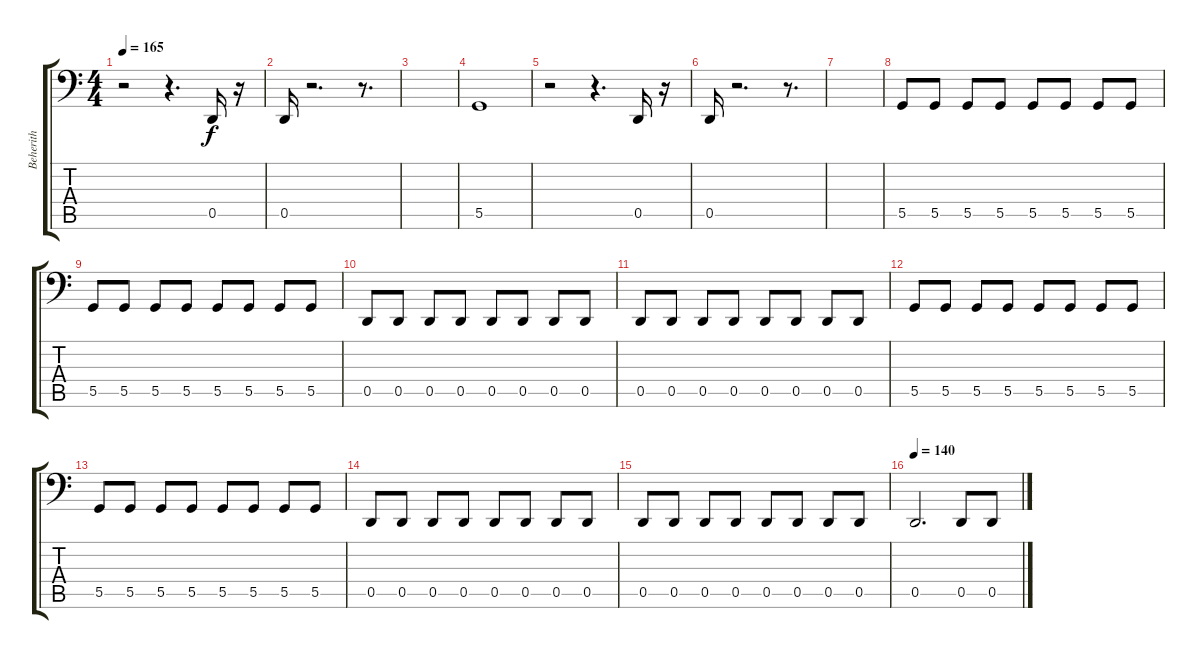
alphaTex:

\track ("Beherith " "Beherith ") {instrument electricbasspick}
\staff {score tabs}
\tuning (C3 G2 D2 A1 D1 B0) {hide}
\ts (4 4)
\tempo 165
\clef f4
\ks c
r.2{dy f} r.4{d} 0.5.16 r.16 |
0.5.16 r.2{d} r.8{d} |
|
5.5.1 |
r.2 r.4{d} 0.5.16 r.16 |
0.5.16 r.2{d} r.8{d} |
|
5.5.8 5.5.8 5.5.8 5.5.8 5.5.8 5.5.8 5.5.8 5.5.8 |
5.5.8 5.5.8 5.5.8 5.5.8 5.5.8 5.5.8 5.5.8 5.5.8 |
0.5.8 0.5.8 0.5.8 0.5.8 0.5.8 0.5.8 0.5.8 0.5.8 |
0.5.8 0.5.8 0.5.8 0.5.8 0.5.8 0.5.8 0.5.8 0.5.8 |
5.5.8 5.5.8 5.5.8 5.5.8 5.5.8 5.5.8 5.5.8 5.5.8 |
5.5.8 5.5.8 5.5.8 5.5.8 5.5.8 5.5.8 5.5.8 5.5.8 |
0.5.8 0.5.8 0.5.8 0.5.8 0.5.8 0.5.8 0.5.8 0.5.8 |
0.5.8 0.5.8 0.5.8 0.5.8 0.5.8 0.5.8 0.5.8 0.5.8 |
\tempo 140
0.5.2{d} 0.5.8 0.5.8
